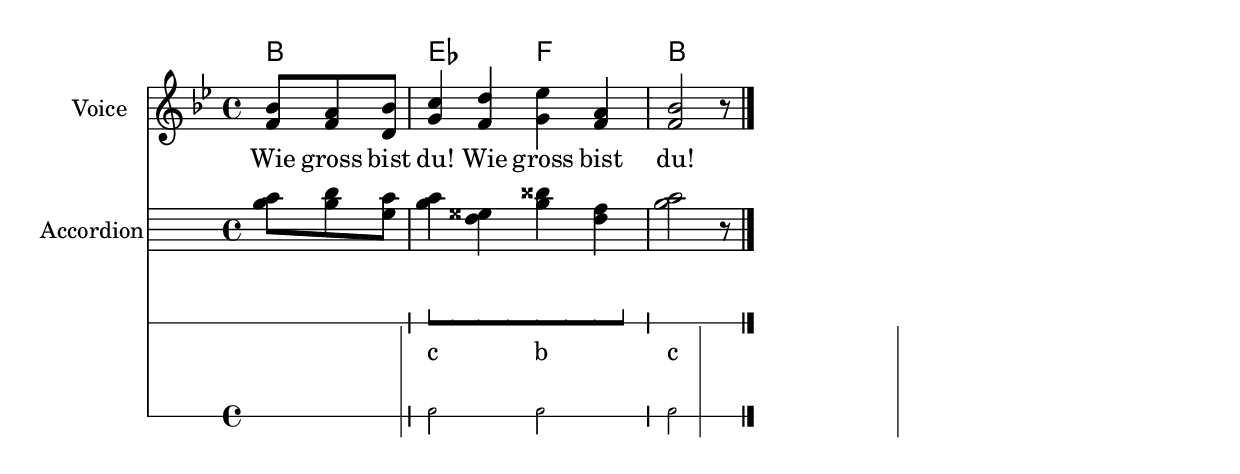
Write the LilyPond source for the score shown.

%% Do not edit this file; it is automatically
%% generated from LSR http://lsr.dsi.unimi.it
%% This file is in the public domain.
\version "2.12.2"

\header {
  lsrtags = "template"

  texidoc = "
A template to write a score for a diatonic accordion.

- There is a horizontal staff indicating if the accordion must be
pushed (thick line) or pulled (thin line)

- There is a small rhythmic staff with lyrics that describes the bass
buttons to press. The bar lines are made from gridlines

- The tabulator staff for diatonic accordions shows the geographic
position of the buttons and not (as for every other instrument) the
pitch of the notes; the keys on the melody-side of the accordion are
placed in three columns and about 12 rows


In the tabulator staff notation the outermost column is described with
notes between lines, the innermost column is described with notes
between lines and a cross as accidental, and the middle column is
described with notes on a line, whereby the row in the middle is
represented on the middle line in the staff.


Some words to transpose piano notes to the diatonic accordion:


1. Every diatonic accordion is built for some keys only (for example,
for the keys of C major and F major), so it is important to transpose a
piano melody to match one of these keys. Transpose the source code, not
only the output because this code is required later on to translate it
once more to the tabulator staff. This can be done with the command
@code{displayLilyMusic}.


2. You have to alternate the push- and pull-direction of the accordion
regularly. If the player has a too long part to pull the accordion gets
broken. On the other hand, some harmonies are only available in one
direction. Considering this, decide which parts of the melody are the
push-parts and which the pull-parts.


3. For each pull- or push-part translate the piano notes to the
according tabulature representation.


This snippet comes with a useful optional macro for the jEdit text
editor.

"
  doctitle = "Score for diatonic accordion"
} % begin verbatim

verse = \lyricmode { Wie gross bist du! Wie gross bist du! }

harmonies = \new ChordNames \chordmode {
  \germanChords
  \set chordChanges = ##t
  bes8 bes8 bes8
  es2 f
  bes1
}

NoStem = \override Stem #'transparent = ##t
NoNoteHead = \override NoteHead #'transparent = ##t
ZeroBeam = \override Beam  #'positions = #'(0 . 0)

staffTabLine = \new Staff \with {
  \remove "Time_signature_engraver"
  \remove "Clef_engraver"
} {
  \override Staff.StaffSymbol #'line-positions = #'(0)
  % Shows one horizontal line. The vertical line (simulating a bar-line) is simulated with a gridline
  \set Staff.midiInstrument = #"choir aahs"
  \key c \major
  \relative c''
  {
    % disable the following line to see the the noteheads while writing the song
    \NoNoteHead
    \override NoteHead #'no-ledgers = ##t

    % The beam between 8th-notes is used to draw the push-line
    %How to fast write the push-lines:
    %  1. write repeatedly 'c c c c c c c c |' for the whole length of the song
    %  2. uncomment the line \NoNoteHead
    %  3. compile
    %  4. Mark the positions on which push/pull changes.
    %     In the score-picture click on the position the push- or pull-part starts
    %           (on the noteHead, the cursor will change to a hand-icon).
    %     The cursor in the source code will jump just at this position.
    %   a) If a push-part starts there, replace the 'c' by an 'e['
    %   b) If a pull-part starts there, replace the 'c' by an 's'
    %  5. Switch into 'overwrite-mode' by pressing the 'ins' key.
    %  6. For the pull-parts overwrite the 'c' with 's'
    %  7. For every push-part replace the last 'c' with 'e]'
    %        8. Switch into 'insert-mode' again
    %  9. At last it should look lik e.g. (s s e[ c | c c c c c c c c | c c c c c c e] s s)
    % 10. re-enable the line \NoNoteHead
    \autoBeamOff
    \ZeroBeam
    s8 s s e[ c c c c c c e] | s s s s s
  }
}

%{
%}

% Accordion melody in tabulator score
% 1. Place a copy of the piano melody below
% 2. Separate piano melody into pull- and push-parts according to the staffTabLine you've already made
% 3. For each line: Double the line. Remark the 1st one (Keeps unchanged as reference) and then change the second line using the transformation paper
%    or the macros 'conv2diaton push.bsh' and 'conv2diaton pull.bsh'
% Tips:
% - In jEdit Search & Replace mark the Option 'Keep Dialog'

AccordionTabTwoCBesDur = {
  % pull 1
  %<f' bes'>8 <f' a'>8 <d' bes'>8 |
  <g'' a''>8 <g'' b''>8 <e'' a''>8 |
  % push 2
  %<g' c''>4 <f' d''> <g' ees''> <f' a'> |
  <g'' a''>4 <d'' eisis''> <g'' bisis''> <d'' f''> |
  % pull 3
  % <f' bes'>2 r8 }
  <g'' a''>2 r8 }

AccordionTab= { \dynamicUp
  % 1. Place a copy of the piano melody above
  % 2. Separate piano melody into pull- and push-parts according to the staffTabLine you've already made
  % 3. For each line: Double the line. Remark the 1st one (Keeps unchanged as reference) and then
  %    change the second line using the transformation paper
  % Tips:
  % - In jEdit Search & Replace mark the Option 'Keep Dialog'
  % -
  \AccordionTabTwoCBesDur
}



\layout {
  \context {
    \Score
    % The vertical line (simulating a bar-line) in
    % the staffBassRhytm is a gridline
    \consists "Grid_line_span_engraver"
  }
  \context {
    \Staff
    \consists "Grid_point_engraver"
    gridInterval = #(ly:make-moment 4 4) % 4/4 - tact. How many beats per bar
    % The following line has to be adjusted O-F-T-E-N.
    \override GridPoint #'Y-extent = #'(-2 . -21)
  }
  \context {
    \ChoirStaff
    \remove "System_start_delimiter_engraver"
  }
}

staffVoice = \new Staff = astaffvoice  {
  \time 4/4
  \set Staff.instrumentName = "Voice"
  \set Staff.midiInstrument = "voice oohs"
  \key bes \major
  \partial 8*3
  \clef treble
  {
    \context Voice = "melodyVoi"
    { <f' bes'>8 <f' a'>8 <d' bes'>8 | <g' c''>4 <f' d''> <g' es''> <f' a'> | <f' bes'>2 r8 }
    \bar "|."
  }
}

staffAccordionMel =
\new Staff  \with { \remove "Clef_engraver" } {
  #(set-accidental-style 'forget) %Set the accidentals (Vorzeichen) for each note,
  %do not remember them for the rest of the measure.
  \time 4/4
  \set Staff.instrumentName="Accordion"
  \set Staff.midiInstrument="voice oohs"
  \key c \major
  \clef treble
  { \AccordionTab \bar "|." }
}

AltOn =
#(define-music-function (parser location mag) (number?)
  #{ \override Stem #'length = #$(* 7.0 mag)
      \override NoteHead #'font-size =
#$(inexact->exact (* (/ 6.0 (log 2.0)) (log mag))) #})

AltOff = {
  \revert Stem #'length
  \revert NoteHead #'font-size
}

BassRhytm = {s4 s8 | c2 c2 | c2 s8 }
LyricBassRhythmI=  \lyricmode { c b | c }

staffBassRhytm =
\new Staff = staffbass \with { \remove "Clef_engraver" } {
  % This is not a RhythmicStaff  because it must be possible to append lyrics.

  \override Score.GridLine #'extra-offset = #'( 13.0 . 0.0 ) % x.y
  \override Staff.StaffSymbol #'line-positions = #'( 0 )
  % Shows one horizontal line. The vertical line (simulating a bar-line) is simulated by a grid
  % Search for 'grid' in this page to find all related functions
  \time 4/4
  {
    \context Voice = "VoiceBassRhytm"
    \stemDown \AltOn #0.6
    \relative c''
    {
      \BassRhytm
    }
    \AltOff
    \bar "|."
  }
}

\score {
  \new ChoirStaff <<
    \harmonies
    \staffVoice
    \context Lyrics = "lmelodyVoi"
      \with { alignBelowContext = astaffvoice }
      \lyricsto melodyVoi \verse
    \staffAccordionMel
    \staffTabLine
    \staffBassRhytm
    \context Lyrics = "lBassRhytmAboveI"
      \with { alignAboveContext = staffbass }
      \lyricsto VoiceBassRhytm \LyricBassRhythmI
  >>
}
%}

